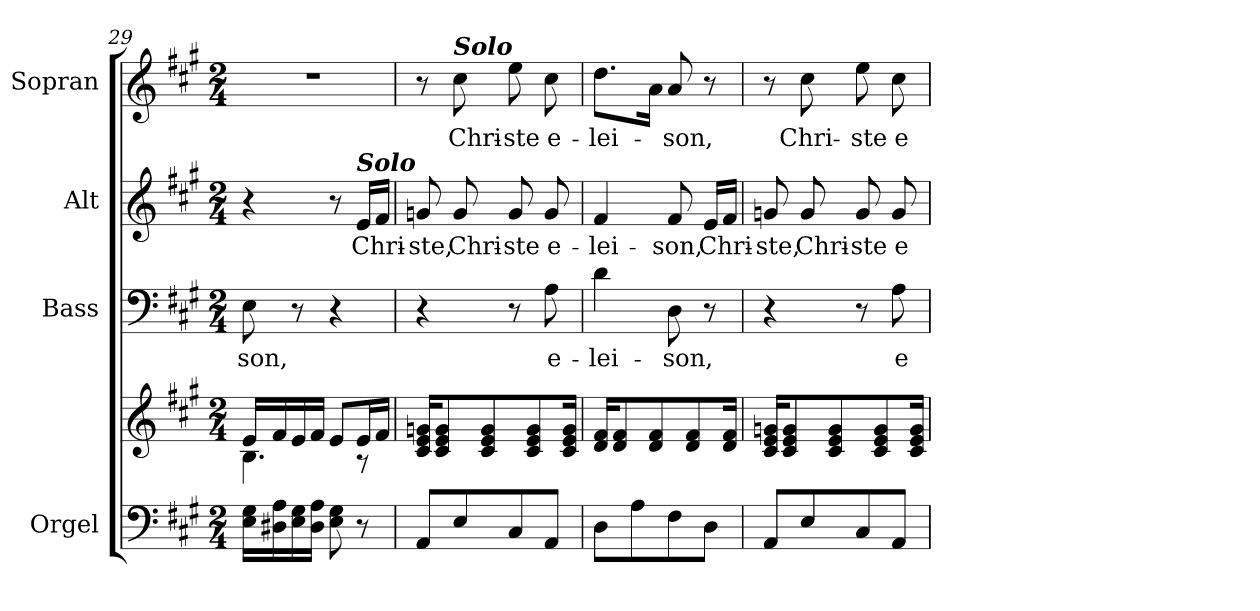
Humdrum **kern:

**kern	**kern	**kern	**text	**kern	**text	**kern	**text
*part4	*part4	*part3	*part3	*part2	*part2	*part1	*part1
*staff5	*staff4	*staff3	*staff3	*staff2	*staff2	*staff1	*staff1
*I"Orgel	*	*I"Bass	*	*I"Alt	*	*I"Sopran	*
*I'Org.	*	*I'B.	*	*I'A.	*	*I'S.	*
*clefF4	*clefG2	*clefF4	*	*clefG2	*	*clefG2	*
*k[f#c#g#]	*k[f#c#g#]	*k[f#c#g#]	*	*k[f#c#g#]	*	*k[f#c#g#]	*
*A:	*A:	*A:	*	*A:	*	*A:	*
*M2/4	*M2/4	*M2/4	*	*M2/4	*	*M2/4	*
=29	=29	=29	=29	=29	=29	=29	=29
*	*^	*	*	*	*	*	*
!	!	!	!	!LO:LY:b	!	!	!	!
16E\ 16G#\LL	16e/LL	4.B\	8E\	-son,	4r	.	2r	.
16D#X\ 16A\	16f#/	.	.	.	.	.	.	.
16E\ 16G#\	16e/	.	8r	.	.	.	.	.
16D#\ 16A\JJ	16f#/JJ	.	.	.	.	.	.	.
8E\ 8G#\	8e/L	.	4r	.	8r	.	.	.
!	!	!	!	!	!LO:TX:a:Bi:t=Solo	!	!	!
!	!	!	!	!	!	!LO:LY:b	!	!
8r	16e/L	8rA	.	.	16e/LL	Chri-	.	.
.	16f#/JJ	.	.	.	16f#/JJ	.	.	.
*	*v	*v	*	*	*	*	*	*
=30	=30	=30	=30	=30	=30	=30	=30
!	!	!	!	!	!LO:LY:b	!	!
8AA/L	16c#/ 16e/ 16gn/KL	4r	.	8gn/	-ste,	8r	.
.	8c#/ 8e/ 8g/	.	.	.	.	.	.
!	!	!	!	!	!	!LO:TX:a:Bi:t=Solo	!
!	!	!	!	!	!LO:LY:b	!	!LO:LY:b
8E/	.	.	.	8g/	Chri-	8cc#\	Chri-
.	8c#/ 8e/ 8g/	.	.	.	.	.	.
!	!	!	!	!	!LO:LY:b	!	!LO:LY:b
8C#/	.	8r	.	8g/	-ste	8ee\	-ste
.	8c#/ 8e/ 8g/	.	.	.	.	.	.
!	!	!	!LO:LY:b	!	!LO:LY:b	!	!LO:LY:b
8AA/J	.	8A\	e-	8g/	e-	8cc#\	e-
.	16c#/ 16e/ 16g/Jk	.	.	.	.	.	.
=31	=31	=31	=31	=31	=31	=31	=31
!	!	!	!LO:LY:b	!	!LO:LY:b	!	!LO:LY:b
8D\L	16d/ 16f#/KL	4d\	-lei-	4f#/	-lei-	8.dd\L	-lei-
.	8d/ 8f#/	.	.	.	.	.	.
8A\	.	.	.	.	.	.	.
.	8d/ 8f#/	.	.	.	.	16a\Jk	.
!	!	!	!LO:LY:b	!	!LO:LY:b	!	!LO:LY:b
8F#\	.	8D\	-son,	8f#/	-son,	8a/	-son,
.	8d/ 8f#/	.	.	.	.	.	.
!	!	!	!	!	!LO:LY:b	!	!
8D\J	.	8r	.	16e/LL	Chri-	8r	.
.	16d/ 16f#/Jk	.	.	16f#/JJ	.	.	.
=32	=32	=32	=32	=32	=32	=32	=32
!	!	!	!	!	!LO:LY:b	!	!
8AA/L	16c#/ 16e/ 16gn/KL	4r	.	8gn/	-ste,	8r	.
.	8c#/ 8e/ 8g/	.	.	.	.	.	.
!	!	!	!	!	!LO:LY:b	!	!LO:LY:b
8E/	.	.	.	8g/	Chri-	8cc#\	Chri-
.	8c#/ 8e/ 8g/	.	.	.	.	.	.
!	!	!	!	!	!LO:LY:b	!	!LO:LY:b
8C#/	.	8r	.	8g/	-ste	8ee\	-ste
.	8c#/ 8e/ 8g/	.	.	.	.	.	.
!	!	!	!LO:LY:b	!	!LO:LY:b	!	!LO:LY:b
8AA/J	.	8A\	e-	8g/	e-	8cc#\	e-
.	16c#/ 16e/ 16g/Jk	.	.	.	.	.	.
=	=	=	=	=	=	=	=
*-	*-	*-	*-	*-	*-	*-	*-
